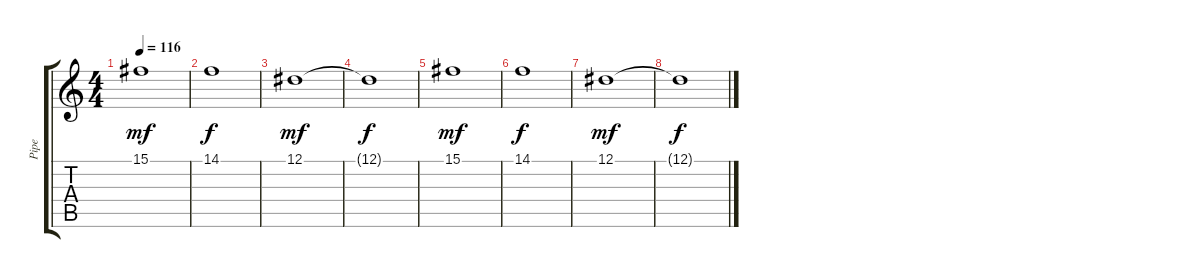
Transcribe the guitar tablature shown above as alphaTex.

\track ("Pipe" "Pipe") {instrument shakuhachi}
\staff {score tabs}
\tuning (Eb4 Bb3 Gb3 Db3 Ab2 Eb2) {hide}
\ts (4 4)
\tempo 116
\clef g2
\ks c
15.1.1{dy mf} |
14.1.1{dy f} |
12.1.1{dy mf} |
12.1{t}.1{dy f} |
15.1.1{dy mf} |
14.1.1{dy f} |
12.1.1{dy mf} |
12.1{t}.1{dy f}
